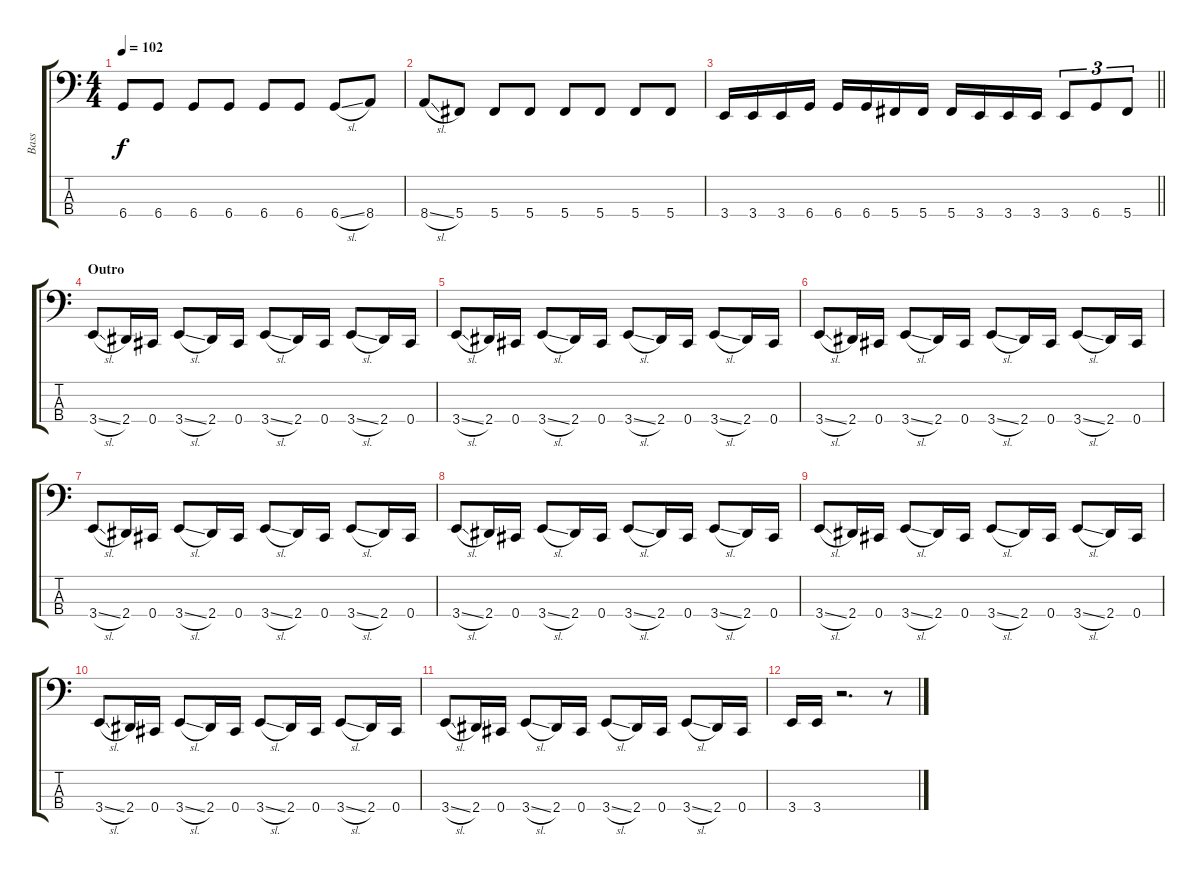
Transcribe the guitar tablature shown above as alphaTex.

\track ("Bass" "Bass") {instrument electricbassfinger}
\staff {score tabs}
\tuning (Gb2 Db2 Ab1 Db1) {hide}
\ts (4 4)
\tempo 102
\clef f4
\ks c
6.4.8{dy f} 6.4.8 6.4.8 6.4.8 6.4.8 6.4.8 6.4{sl}.8 8.4.8 |
8.4{sl}.8 5.4.8 5.4.8 5.4.8 5.4.8 5.4.8 5.4.8 5.4.8 |
\barLineRight lightlight
3.4.16 3.4.16 3.4.16 6.4.16 6.4.16 6.4.16 5.4.16 5.4.16 5.4.16 3.4.16 3.4.16 3.4.16 3.4.8{tu (3 2)} 6.4.8{tu (3 2)} 5.4.8{tu (3 2)} |
\section ("" "Outro")
3.4{sl}.8 2.4.16 0.4.16 3.4{sl}.8 2.4.16 0.4.16 3.4{sl}.8 2.4.16 0.4.16 3.4{sl}.8 2.4.16 0.4.16 |
3.4{sl}.8 2.4.16 0.4.16 3.4{sl}.8 2.4.16 0.4.16 3.4{sl}.8 2.4.16 0.4.16 3.4{sl}.8 2.4.16 0.4.16 |
3.4{sl}.8 2.4.16 0.4.16 3.4{sl}.8 2.4.16 0.4.16 3.4{sl}.8 2.4.16 0.4.16 3.4{sl}.8 2.4.16 0.4.16 |
3.4{sl}.8 2.4.16 0.4.16 3.4{sl}.8 2.4.16 0.4.16 3.4{sl}.8 2.4.16 0.4.16 3.4{sl}.8 2.4.16 0.4.16 |
3.4{sl}.8 2.4.16 0.4.16 3.4{sl}.8 2.4.16 0.4.16 3.4{sl}.8 2.4.16 0.4.16 3.4{sl}.8 2.4.16 0.4.16 |
3.4{sl}.8 2.4.16 0.4.16 3.4{sl}.8 2.4.16 0.4.16 3.4{sl}.8 2.4.16 0.4.16 3.4{sl}.8 2.4.16 0.4.16 |
3.4{sl}.8 2.4.16 0.4.16 3.4{sl}.8 2.4.16 0.4.16 3.4{sl}.8 2.4.16 0.4.16 3.4{sl}.8 2.4.16 0.4.16 |
3.4{sl}.8 2.4.16 0.4.16 3.4{sl}.8 2.4.16 0.4.16 3.4{sl}.8 2.4.16 0.4.16 3.4{sl}.8 2.4.16 0.4.16 |
3.4.16 3.4.16 r.2{d} r.8
